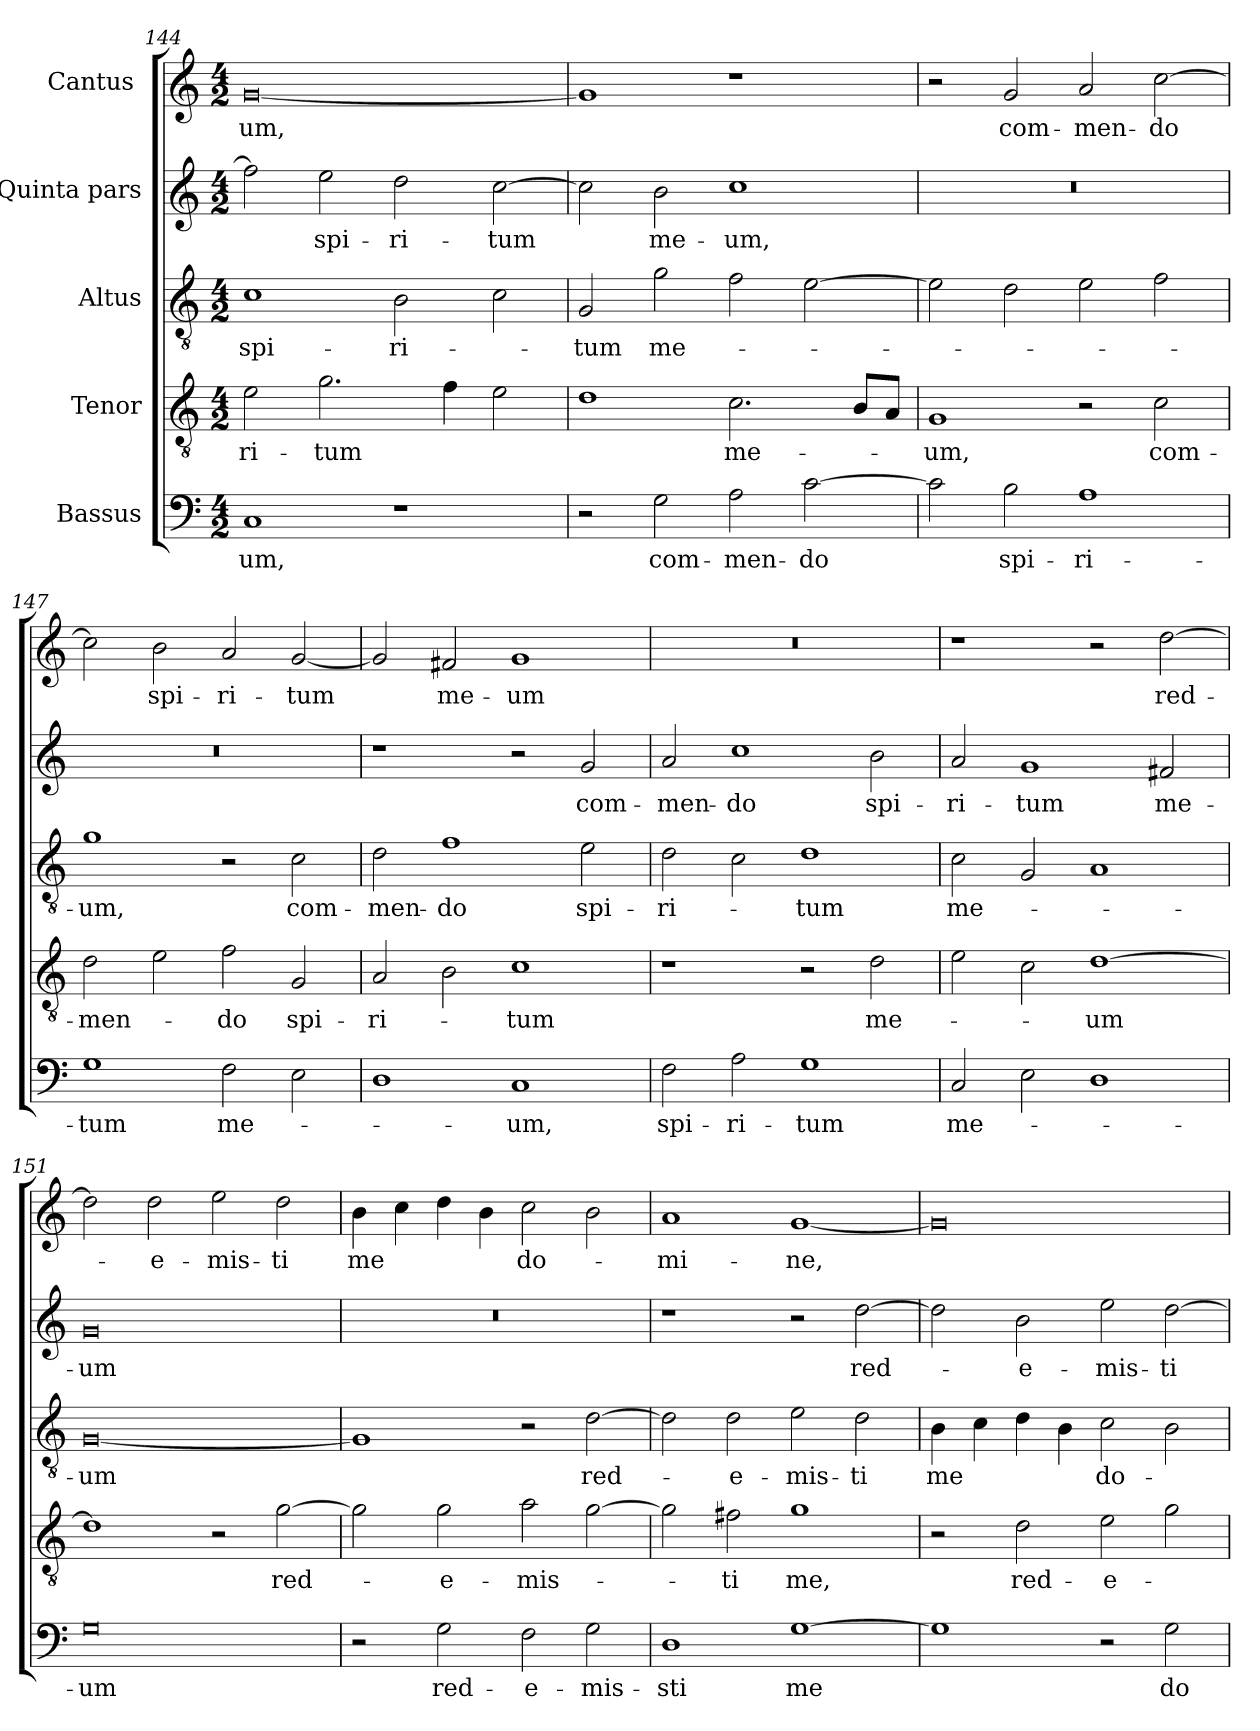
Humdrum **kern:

**kern	**text	**kern	**text	**kern	**text	**kern	**text	**kern	**text
*part5	*part5	*part4	*part4	*part3	*part3	*part2	*part2	*part1	*part1
*staff5	*staff5	*staff4	*staff4	*staff3	*staff3	*staff2	*staff2	*staff1	*staff1
*I"Bassus	*	*I"Tenor	*	*I"Altus	*	*I"Quinta pars	*	*I"Cantus 	*
*clefF4	*	*clefGv2	*	*clefGv2	*	*clefG2	*	*clefG2	*
*k[]	*	*k[]	*	*k[]	*	*k[]	*	*k[]	*
*M4/2	*	*M4/2	*	*M4/2	*	*M4/2	*	*M4/2	*
=144	=144	=144	=144	=144	=144	=144	=144	=144	=144
1C/	-um,	2e\	-ri-	1c\	spi-	2ff\]	.	[0g/	-um,
.	.	2.g\	-tum	.	.	2ee\	spi-	.	.
1r	.	.	.	2B\	-ri-	2dd\	-ri-	.	.
.	.	4f\	.	.	.	.	.	.	.
.	.	2e\	.	2c\	.	[2cc\	-tum	.	.
=145	=145	=145	=145	=145	=145	=145	=145	=145	=145
2r	.	1d\	.	2G/	-tum	2cc\]	.	1g/]	.
2G\	com-	.	.	2g\	me-	2b\	me-	.	.
2A\	-men-	2.c\	me-	2f\	.	1cc\	-um,	1r	.
[2c\	-do	.	.	[2e\	.	.	.	.	.
.	.	8B/L	.	.	.	.	.	.	.
.	.	8A/J	.	.	.	.	.	.	.
=146	=146	=146	=146	=146	=146	=146	=146	=146	=146
2c\]	.	1G/	-um,	2e\]	.	0r	.	2r	.
2B\	spi-	.	.	2d\	.	.	.	2g/	com-
1A\	-ri-	2r	.	2e\	.	.	.	2a/	-men-
.	.	2c\	com-	2f\	.	.	.	[2cc\	-do
=147	=147	=147	=147	=147	=147	=147	=147	=147	=147
1G\	-tum	2d\	-men-	1g\	-um,	0r	.	2cc\]	.
.	.	2e\	.	.	.	.	.	2b\	spi-
2F\	me-	2f\	-do	2r	.	.	.	2a/	-ri-
2E\	.	2G/	spi-	2c\	com-	.	.	[2g/	-tum
=148	=148	=148	=148	=148	=148	=148	=148	=148	=148
1D\	.	2A/	-ri-	2d\	-men-	1r	.	2g/]	.
.	.	2B\	.	1f\	-do	.	.	2f#X/	me-
1C/	-um,	1c\	-tum	.	.	2r	.	1g/	-um
.	.	.	.	2e\	spi-	2g/	com-	.	.
=149	=149	=149	=149	=149	=149	=149	=149	=149	=149
2F\	spi-	1r	.	2d\	-ri-	2a/	-men-	0r	.
2A\	-ri-	.	.	2c\	.	1cc\	-do	.	.
1G\	-tum	2r	.	1d\	-tum	.	.	.	.
.	.	2d\	me-	.	.	2b\	spi-	.	.
=150	=150	=150	=150	=150	=150	=150	=150	=150	=150
2C/	me-	2e\	.	2c\	me-	2a/	-ri-	1r	.
2E\	.	2c\	.	2G/	.	1g/	-tum	.	.
1D\	.	[1d\	-um	1A/	.	.	.	2r	.
.	.	.	.	.	.	2f#X/	me-	[2dd\	red-
=151	=151	=151	=151	=151	=151	=151	=151	=151	=151
0G\	-um	1d\]	.	[0G/	-um	0g/	-um	2dd\]	.
.	.	.	.	.	.	.	.	2dd\	-e-
.	.	2r	.	.	.	.	.	2ee\	-mis-
.	.	[2g\	red-	.	.	.	.	2dd\	-ti
=152	=152	=152	=152	=152	=152	=152	=152	=152	=152
2r	.	2g\]	.	1G/]	.	0r	.	4b\	me
.	.	.	.	.	.	.	.	4cc\	.
2G\	red-	2g\	-e-	.	.	.	.	4dd\	.
.	.	.	.	.	.	.	.	4b\	.
2F\	-e-	2a\	-mis-	2r	.	.	.	2cc\	do-
2G\	-mis-	[2g\	.	[2d\	red-	.	.	2b\	.
=153	=153	=153	=153	=153	=153	=153	=153	=153	=153
1D\	-sti	2g\]	.	2d\]	.	1r	.	1a/	-mi-
.	.	2f#X\	-ti	2d\	-e-	.	.	.	.
[1G\	me	1g\	me,	2e\	-mis-	2r	.	[1g/	-ne,
.	.	.	.	2d\	-ti	[2dd\	red-	.	.
=154	=154	=154	=154	=154	=154	=154	=154	=154	=154
1G\]	.	2r	.	4B\	me	2dd\]	.	0g/]	.
.	.	.	.	4c\	.	.	.	.	.
.	.	2d\	red-	4d\	.	2b\	-e-	.	.
.	.	.	.	4B\	.	.	.	.	.
2r	.	2e\	-e-	2c\	do-	2ee\	-mis-	.	.
2G\	do-	2g\	.	2B\	.	[2dd\	-ti	.	.
=	=	=	=	=	=	=	=	=	=
*-	*-	*-	*-	*-	*-	*-	*-	*-	*-
